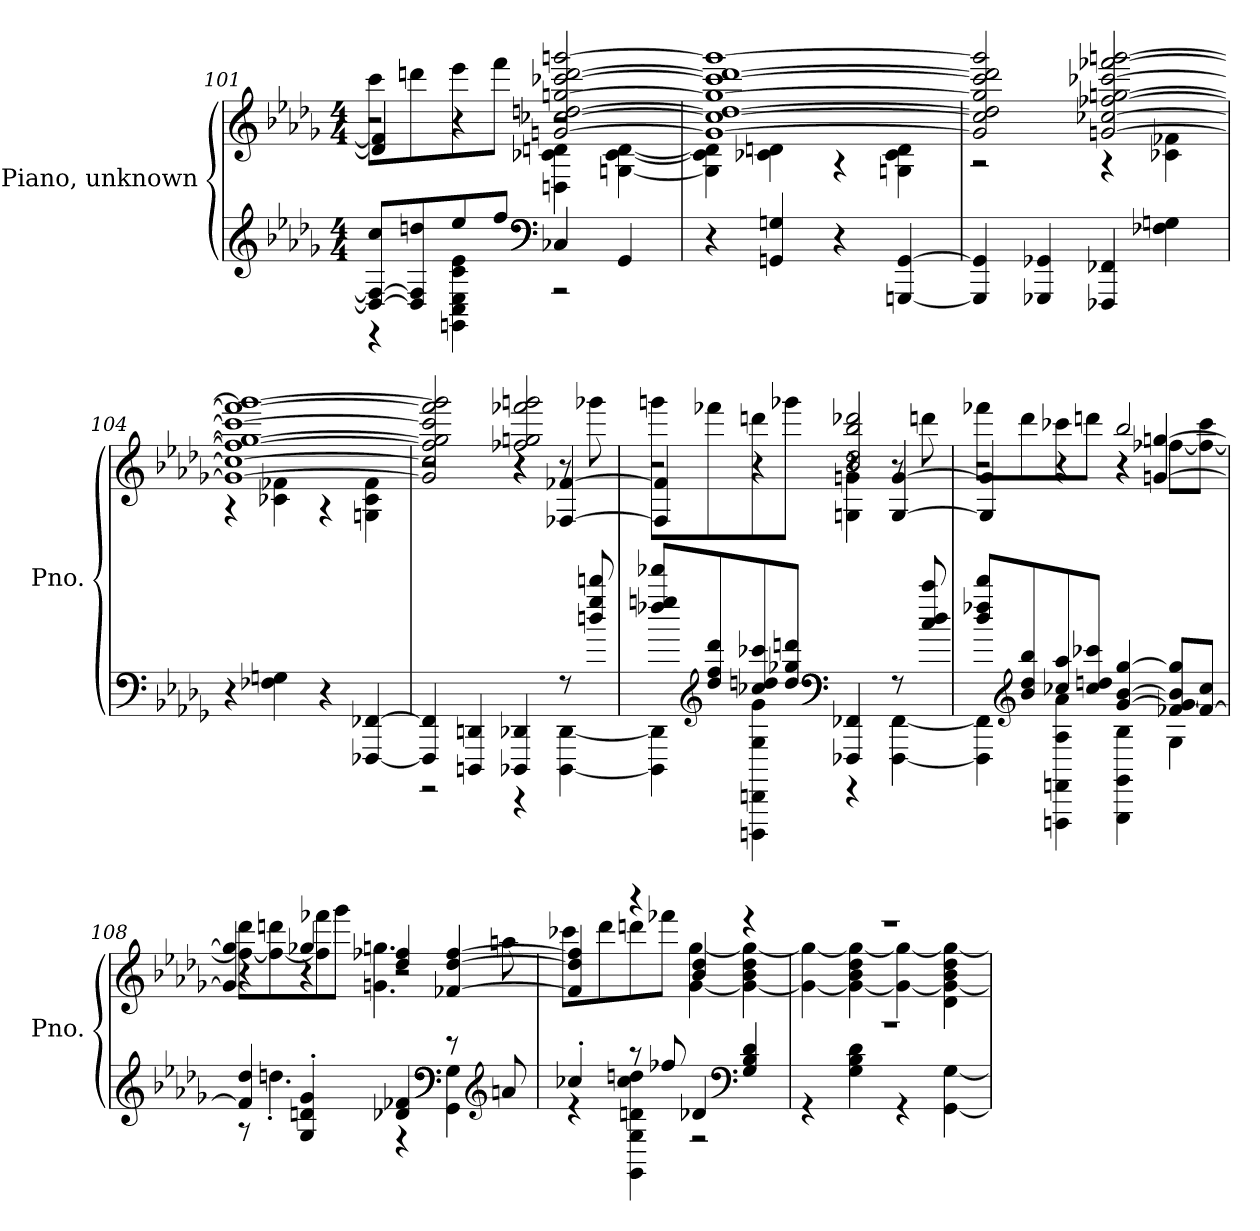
**kern	**kern
*part1	*part1
*staff2	*staff1
*I"Piano, unknown	*
*I'Pno.	*
*clefG2	*clefG2
*k[b-e-a-d-g-]	*k[b-e-a-d-g-]
*M4/4	*M4/4
=101	=101
*^	*^
*	*	*	*^
8D/_ 8F/_ 8cc/L	4r	2r	8ccc\L	4d/] 4f/]
8D/] 8F/] 8ddn/	.	.	8dddn\	.
8ee-/	4GGn\ 4C\ 4E-\ 4c\ 4e-\	.	8eee-\	4r
8ff/J	.	.	8fff\J	.
*clefF4	*	*	*	*
4C-X/	2r	[2gn/ [2cc-X/ [2ddn/ [2ggn/ [2ccc-X/ [2ddd/ [2gggn/	4Dn\ 4c-X\ 4dn\	2r
4GG/	.	.	[4Gn\ [4c-\ [4d\	.
*v	*v	*	*	*
*	*	*v	*v
=102	=102	=102
4r	1g_ 1cc-_ 1dd_ 1gg_ 1ccc-_ 1ddd_ 1ggg_	4G\] 4c-\] 4d\]
4GGn/ 4Gn/	.	4c-X\ 4dn\
4r	.	4r
[4GGGn/ [4GG/	.	4Gn\ 4c-\ 4d\
!!LO:LB:g=z	!!
=103	=103	=103
4GGG/] 4GG/]	2g/] 2cc-/] 2dd/] 2gg/] 2ccc-/] 2ddd/] 2ggg/]	2r
4GGG-X/ 4GG-X/	.	.
4FFF-X/ 4FF-X/	[2gn/ [2cc-X/ [2ff-X/ [2ggn/ [2ccc-X/ [2fff-X/ [2gggn/	4r
4F-X\ 4Gn\	.	4c-X\ 4f-X\
=104	=104	=104
4r	1g_ 1cc-_ 1ff-_ 1gg_ 1ccc-_ 1fff-_ 1ggg_	4r
4F-X\ 4Gn\	.	4c-X\ 4f-X\
4r	.	4r
[4FFF-X/ [4FF-X/	.	4Gn\ 4c-\ 4f-\
=105	=105	=105
*^	*	*^
4FFF-/] 4FF-/]	2r	2g/] 2cc-/] 2ff-/] 2gg/] 2ccc-/] 2fff-/] 2ggg/]	2r	2r
4DDDn/ 4DDn/	.	.	.	.
4DDD-X/ 4DD-X/	4r	2ff-X/ 2ggn/ 2fff-X/ 2gggn/	4r	4r
8r	[4DDD-\ [4DD-\	.	8r	[4F-X/ [4f-X/
8ddn/ 8gg-/ 8dddn/	.	.	8ggg-X\	.
!!LO:LB:g=z	!!	!!
=106	=106	=106	=106	=106
8ff-X/ 8ggn/ 8fff-X/L	4DDD-\] 4DD-\]	2r	8gggn\L	4F-/] 4f-/]
*clefG2	*	*	*	*
8dd-/ 8ff-/ 8ddd-/	.	.	8fff-X\	.
8cc-X/ 8ddn/ 8ccc-X/	4DDDn\ 4DDn\ 4G-\ 4g-\	.	8dddn\	4r
8dd/ 8gg-X/ 8dddn/J	.	.	8ggg-X\J	.
*clefF4	*	*	*	*
4FFF-X/ 4FF-X/	4r	2b-/ 2dd-/ 2bb-/ 2ddd-X/	4Gn\ 4gn\	4r
8r	[4FFF-\ [4FF-\	.	8r	[4G/ [4g/
8cc-/ 8dd/ 8ccc-/	.	.	8dddn\	.
=107	=107	=107	=107	=107
8dd-/ 8ff-X/ 8ddd-/L	4FFF-\] 4FF-\]	2r	8fff-X\L	4G/] 4g/]
*clefG2	*	*	*	*
8b-/ 8dd-/ 8bb-/	.	.	8ddd-\	.
8cc-X/ 8aa-/	4FFFn\ 4FFn\ 4A-\ 4a-\	.	8ccc-X\	4r
8cc-/ 8ddn/ 8ccc-X/J	.	.	8dddn\J	.
[4g-/ [4b-/ [4gg-/	4GGG-\ 4GG-\ 4B-\	2bb-/	4r	4r
[8f-X/ 8g-/] 8b-/] 8gg-/]L	4G-\	.	[8ff-X\L	[4gn/ [4ggn/
8f-/_ 8cc-/J	.	.	8ff-\_ 8ccc-\J	.
!!LO:LB:g=z	!!	!!
=108	=108	=108	=108	=108
4f-/] 4dd-/	8r	4r	8ff-\_ 8ddd-\L	4g/] 4gg/]
.	4.ddn'\	.	8ff-\_ 8dddn\	.
4G-/' 4dn/' 4g-/'	.	4gg-X/	8ff-\] 8fff-X\	4r
.	.	.	8ggg-\J	.
4d-X/ 4f-X/	4r	4dd-/ 4ff-X/	4.gn\ 4.ggn\	2r
*clefF4	*	*	*	*
8r	4GG-\ 4G-\	[4f-X/ [4dd-/ [4ff-/	.	.
*clefG2	*	*	*	*
8an/	.	.	8aan\	.
*	*	*	*v	*v
=109	=109	=109	=109
4cc-X'/	4r	4f-/] 4dd-/] 4ff-/]	8ccc-X\L
.	.	.	8ddd-\
8r	4GG-\ 4G-\ 4dn\ 4cc-\ 4ddn\	4r	8dddn\
8ff-X/	.	.	8fff-X\J
4d-X/	2r	4b-/ 4dd-/	[4g-\ [4gg-\
*clefF4	*	*	*
4G-/ 4B-/ 4d-/	.	4r	4g-\_ 4b-\ 4dd-\ 4gg-\_
=110	=110	=110	=110
1r	4r	1r	4g-\_ 4gg-\_
.	4G-\ 4B-\ 4d-\	.	4g-\_ 4b-\ 4dd-\ 4gg-\_
.	4r	.	4g-\_ 4gg-\_
.	[4GG-\ [4G-\	.	4d-\ 4g-\_ 4b-\ 4dd-\ 4gg-\_
*v	*v	*	*
*	*v	*v
=	=
*-	*-
